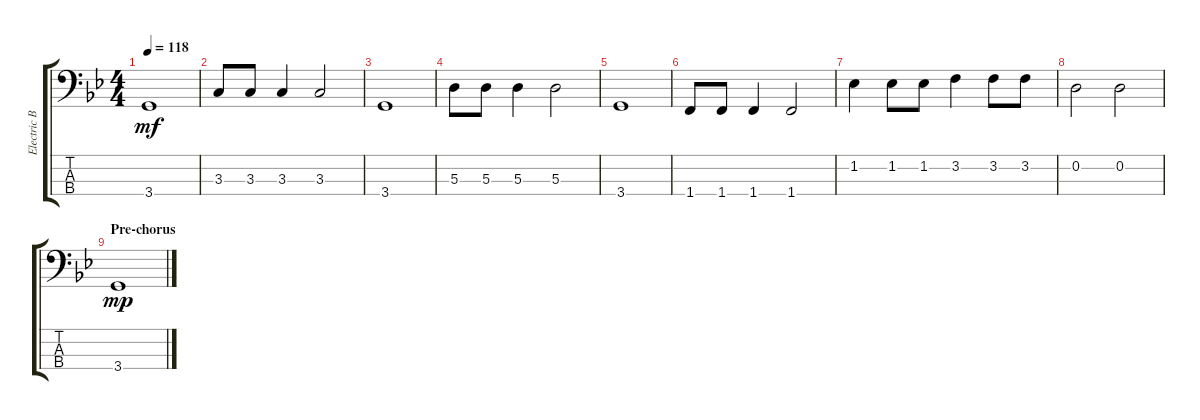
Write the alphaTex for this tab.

\track ("Electric Bass" "Electric B") {instrument electricbassfinger}
\staff {score tabs}
\tuning (G2 D2 A1 E1) {hide}
\ts (4 4)
\tempo 118
\clef f4
\ks gminor
3.4.1{dy mf} |
3.3.8 3.3.8 3.3.4 3.3.2 |
3.4.1 |
5.3.8 5.3.8 5.3.4 5.3.2 |
3.4.1 |
1.4.8 1.4.8 1.4.4 1.4.2 |
1.2.4 1.2.8 1.2.8 3.2.4 3.2.8 3.2.8 |
0.2.2 0.2.2 |
\section ("" "Pre-chorus")
3.4.1{dy mp}
